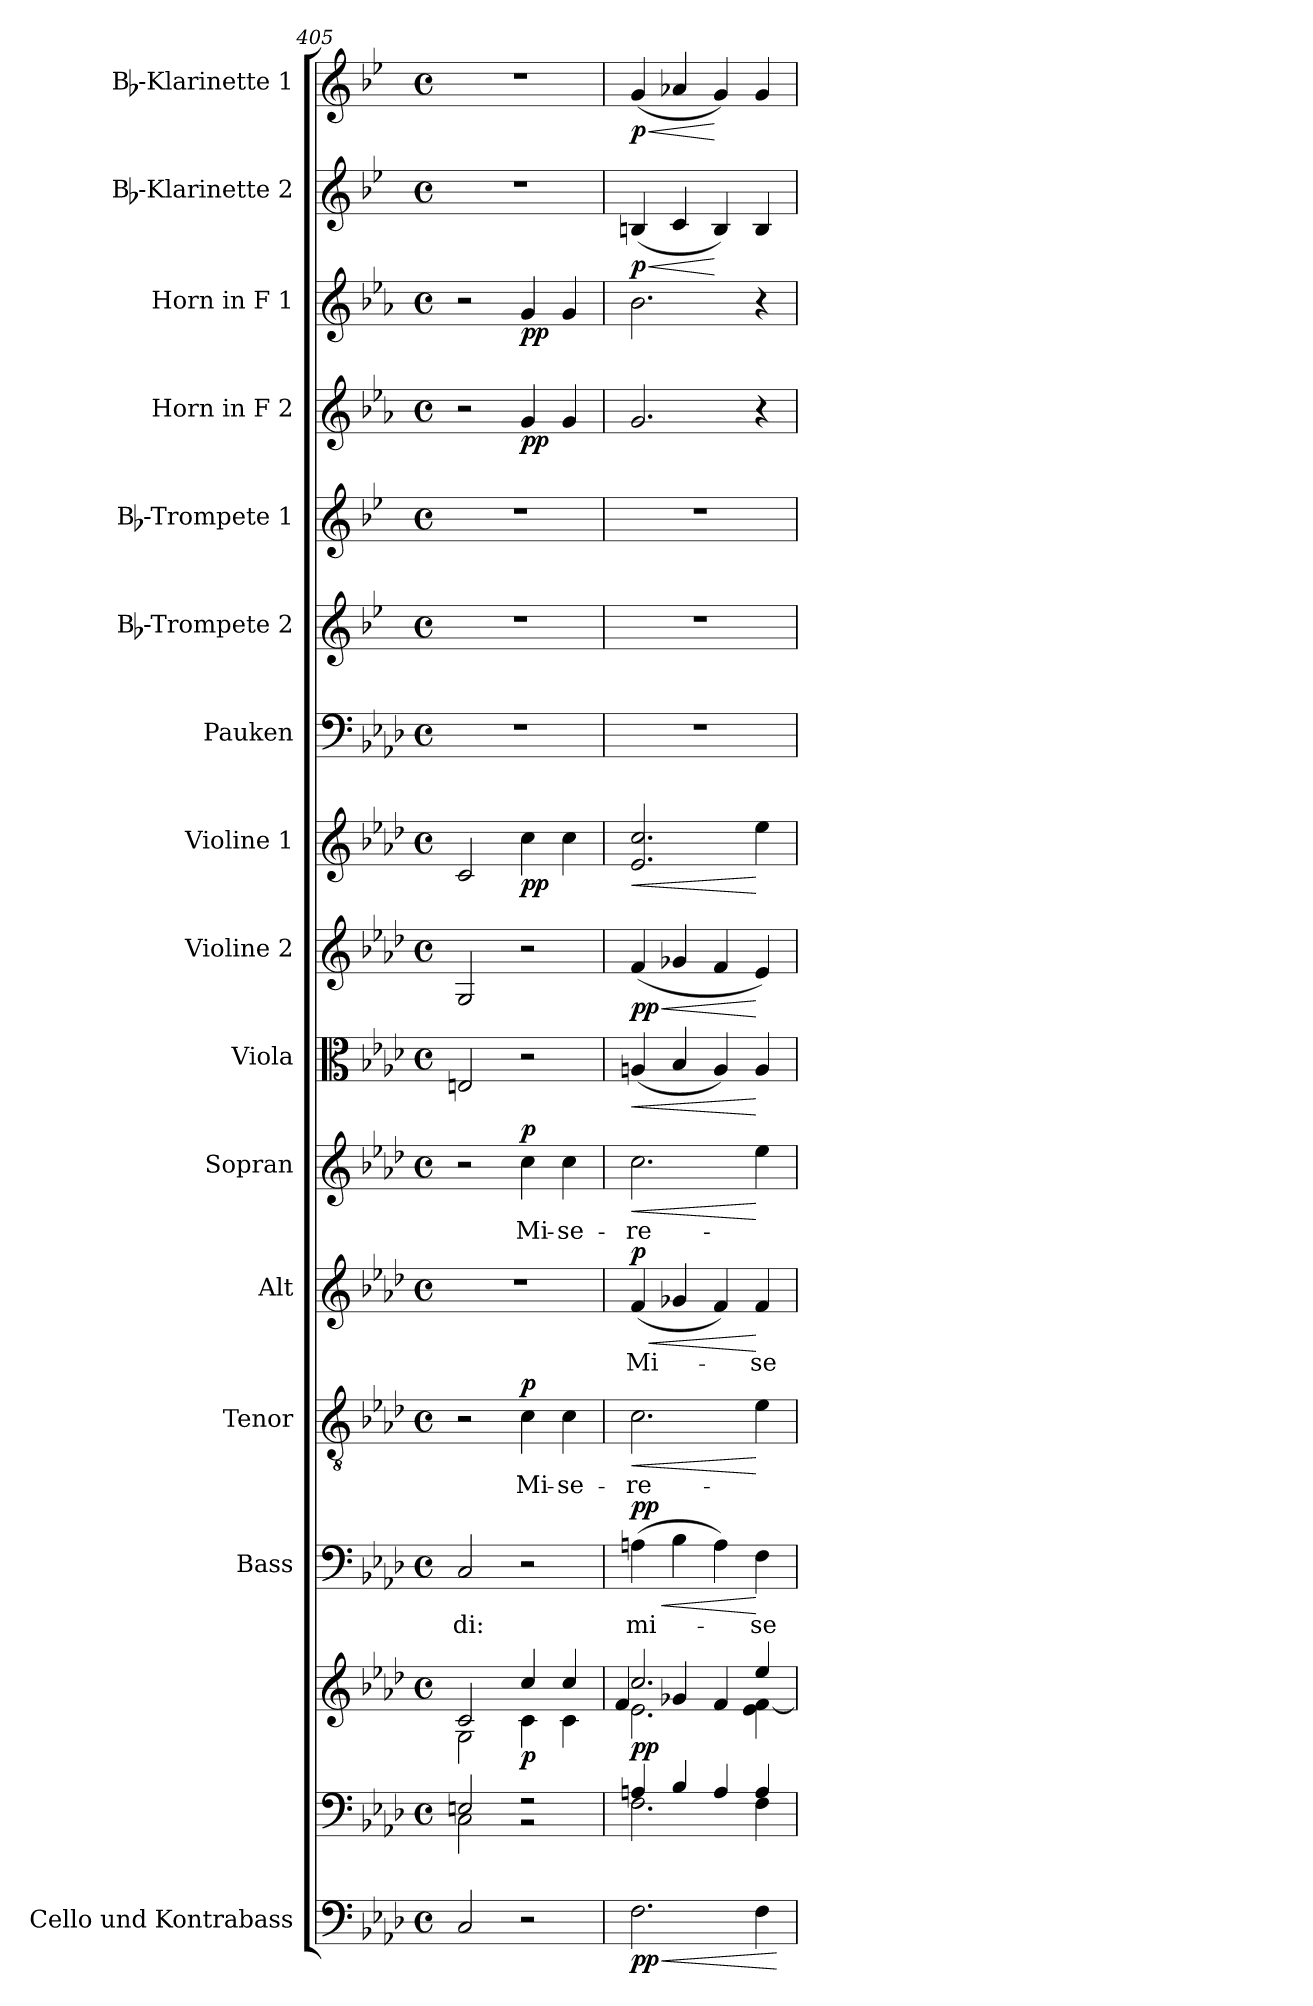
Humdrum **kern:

**kern	**dynam	**kern	**kern	**dynam	**kern	**text	**dynam	**kern	**text	**dynam	**kern	**text	**dynam	**kern	**text	**dynam	**kern	**dynam	**kern	**dynam	**kern	**dynam	**kern	**kern	**kern	**kern	**dynam	**kern	**dynam	**kern	**dynam	**kern	**dynam
*part16	*part16	*part15	*part15	*part15	*part14	*part14	*part14	*part13	*part13	*part13	*part12	*part12	*part12	*part11	*part11	*part11	*part10	*part10	*part9	*part9	*part8	*part8	*part7	*part6	*part5	*part4	*part4	*part3	*part3	*part2	*part2	*part1	*part1
*staff17	*staff17	*staff16	*staff15	*staff15/16	*staff14	*staff14	*staff14	*staff13	*staff13	*staff13	*staff12	*staff12	*staff12	*staff11	*staff11	*staff11	*staff10	*staff10	*staff9	*staff9	*staff8	*staff8	*staff7	*staff6	*staff5	*staff4	*staff4	*staff3	*staff3	*staff2	*staff2	*staff1	*staff1
*I"Cello und Kontrabass	*	*	*	*	*I"Bass	*	*	*I"Tenor	*	*	*I"Alt	*	*	*I"Sopran	*	*	*I"Viola	*	*I"Violine 2	*	*I"Violine 1	*	*I"Pauken	*I"Bb-Trompete 2	*I"Bb-Trompete 1	*I"Horn in F 2	*	*I"Horn in F 1	*	*I"Bb-Klarinette 2	*	*I"Bb-Klarinette 1	*
*I'Kb.	*	*	*	*	*I'B.	*	*	*I'T.	*	*	*I'A.	*	*	*I'S.	*	*	*I'Vla.	*	*I'Vl. 2	*	*I'Vl. 1	*	*I'Pk.	*I'Bb Trp. 2	*I'Bb Trp. 1	*	*	*	*	*I'Bb Kl. 2	*	*I'Bb Kl. 1	*
*clefF4	*	*clefF4	*clefG2	*	*clefF4	*	*	*clefGv2	*	*	*clefG2	*	*	*clefG2	*	*	*clefC3	*	*clefG2	*	*clefG2	*	*clefF4	*clefG2	*clefG2	*clefG2	*	*clefG2	*	*clefG2	*	*clefG2	*
*ITrd7c12	*	*	*	*	*	*	*	*	*	*	*	*	*	*	*	*	*	*	*	*	*	*	*	*ITrd1c2	*ITrd1c2	*ITrd4c7	*	*ITrd4c7	*	*ITrd1c2	*	*ITrd1c2	*
*k[b-e-a-d-]	*	*k[b-e-a-d-]	*k[b-e-a-d-]	*	*k[b-e-a-d-]	*	*	*k[b-e-a-d-]	*	*	*k[b-e-a-d-]	*	*	*k[b-e-a-d-]	*	*	*k[b-e-a-d-]	*	*k[b-e-a-d-]	*	*k[b-e-a-d-]	*	*k[b-e-a-d-]	*k[b-e-a-d-]	*k[b-e-a-d-]	*k[b-e-a-d-]	*	*k[b-e-a-d-]	*	*k[b-e-a-d-]	*	*k[b-e-a-d-]	*
*A-:	*	*A-:	*A-:	*	*A-:	*	*	*A-:	*	*	*A-:	*	*	*A-:	*	*	*A-:	*	*A-:	*	*A-:	*	*A-:	*A-:	*A-:	*A-:	*	*A-:	*	*A-:	*	*A-:	*
*M4/4	*	*M4/4	*M4/4	*	*M4/4	*	*	*M4/4	*	*	*M4/4	*	*	*M4/4	*	*	*M4/4	*	*M4/4	*	*M4/4	*	*M4/4	*M4/4	*M4/4	*M4/4	*	*M4/4	*	*M4/4	*	*M4/4	*
*met(c)	*	*met(c)	*met(c)	*	*met(c)	*	*	*met(c)	*	*	*met(c)	*	*	*met(c)	*	*	*met(c)	*	*met(c)	*	*met(c)	*	*met(c)	*met(c)	*met(c)	*met(c)	*	*met(c)	*	*met(c)	*	*met(c)	*
=405	=405	=405	=405	=405	=405	=405	=405	=405	=405	=405	=405	=405	=405	=405	=405	=405	=405	=405	=405	=405	=405	=405	=405	=405	=405	=405	=405	=405	=405	=405	=405	=405	=405
*	*	*^	*^	*	*	*	*	*	*	*	*	*	*	*	*	*	*	*	*	*	*	*	*	*	*	*	*	*	*	*	*	*	*
!	!	!	!	!	!	!	!	!LO:LY:b	!	!	!	!	!	!	!	!	!	!	!	!	!	!	!	!	!	!	!	!	!	!	!	!	!	!	!
2CC/	.	2En/	2C\	2c/	2G\	.	2C/	-di:	.	2r	.	.	1r	.	.	2r	.	.	2En/	.	2G/	.	2c/	.	1r	1r	1r	2r	.	2r	.	1r	.	1r	.
!	!	!	!	!	!	!LO:DY:b	!	!	!	!	!LO:LY:b	!LO:DY:a	!	!	!	!	!LO:LY:b	!LO:DY:a	!	!	!	!	!	!LO:DY:b	!	!	!	!	!LO:DY:b	!	!LO:DY:b	!	!	!	!
2r	.	2r	2r	4cc/	4c\	p	2r	.	.	4c\	Mi-	p	.	.	.	4cc\	Mi-	p	2r	.	2r	.	4cc\	pp	.	.	.	4c/	pp	4c/	pp	.	.	.	.
!	!	!	!	!	!	!	!	!	!	!	!LO:LY:b	!	!	!	!	!	!LO:LY:b	!	!	!	!	!	!	!	!	!	!	!	!	!	!	!	!	!	!
.	.	.	.	4cc/	4c\	.	.	.	.	4c\	-se-	.	.	.	.	4cc\	-se-	.	.	.	.	.	4cc\	.	.	.	.	4c/	.	4c/	.	.	.	.	.
=406	=406	=406	=406	=406	=406	=406	=406	=406	=406	=406	=406	=406	=406	=406	=406	=406	=406	=406	=406	=406	=406	=406	=406	=406	=406	=406	=406	=406	=406	=406	=406	=406	=406	=406	=406
!	!LO:HP:b	!	!	!	!	!	!	!LO:LY:b	!LO:HP:b	!	!LO:LY:b	!LO:HP:b	!	!LO:LY:b	!LO:HP:b	!	!LO:LY:b	!LO:HP:b	!	!LO:HP:b	!	!LO:HP:b	!	!LO:HP:b	!	!	!	!	!	!	!	!	!LO:HP:b	!	!LO:HP:b
*	*	*	*	*	*^	*	*	*	*	*	*	*	*	*	*	*	*	*	*	*	*	*	*	*	*	*	*	*	*	*	*	*	*	*	*
!	!LO:DY:n=1:b	!	!	!	!	!	!LO:DY:b	!	!	!LO:DY:n=1:a	!	!	!	!	!	!LO:DY:n=1:a	!	!	!	!	!	!	!LO:DY:n=1:b	!	!	!	!	!	!	!	!	!	!	!LO:DY:n=1:b	!	!LO:DY:n=1:b
2.FF\	< pp	4An/	2.F\	2.cc/	2.e-\	4f/	pp	(>4An\	mi-	< pp	2.c\	-re-	<	(<4f/	Mi-	< p	2.cc\	-re-	<	(<4An/	<	(<4f/	< pp	2.e-/ 2.cc/	<	1r	1r	1r	2.c/	.	2.e-\	.	(<4An/	< p	(<4f/	< p
.	.	4B-/	.	.	.	4g-X/	.	4B-\	.	.	.	.	.	4g-X/	.	.	.	.	.	4B-/	.	4g-X/	.	.	.	.	.	.	.	.	.	.	4B-/	.	4g-X/	.
.	.	4A/	.	.	.	4f/	.	4A\)	.	.	.	.	.	4f/)	.	.	.	.	.	4A/)	.	4f/	.	.	.	.	.	.	.	.	.	.	4A/)	[	4f/)	[
!	!	!	!	!	!	!	!	!	!LO:LY:b	!	!	!	!	!	!LO:LY:b	!	!	!	!	!	!	!	!	!	!	!	!	!	!	!	!	!	!	!	!	!
4FF\	.	4A/	4F\	4ee-/	4e-\ [<4f\	4ryy	.	4F\	-se-	[	4e-\	.	[	4f/	-se-	[	4ee-\	.	[	4A/	[	4e-/)	[	4ee-\	[	.	.	.	4r	.	4r	.	4A/	.	4f/	.
*	*	*v	*v	*	*	*	*	*	*	*	*	*	*	*	*	*	*	*	*	*	*	*	*	*	*	*	*	*	*	*	*	*	*	*	*	*
*	*	*	*v	*v	*v	*	*	*	*	*	*	*	*	*	*	*	*	*	*	*	*	*	*	*	*	*	*	*	*	*	*	*	*	*	*
.	[	.	.	.	.	.	.	.	.	.	.	.	.	.	.	.	.	.	.	.	.	.	.	.	.	.	.	.	.	.	.	.	.
=	=	=	=	=	=	=	=	=	=	=	=	=	=	=	=	=	=	=	=	=	=	=	=	=	=	=	=	=	=	=	=	=	=
*-	*-	*-	*-	*-	*-	*-	*-	*-	*-	*-	*-	*-	*-	*-	*-	*-	*-	*-	*-	*-	*-	*-	*-	*-	*-	*-	*-	*-	*-	*-	*-	*-	*-
